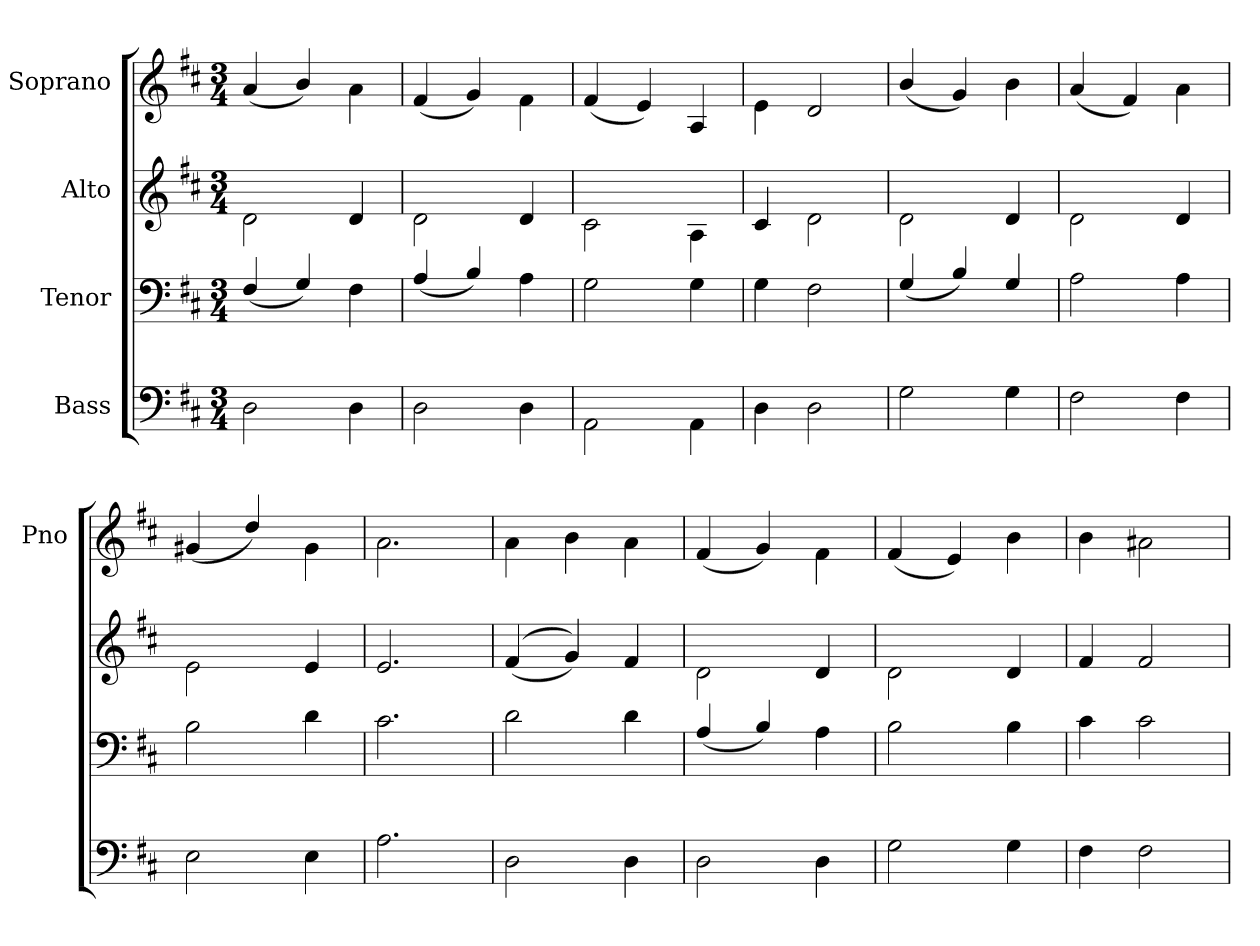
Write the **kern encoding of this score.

**kern	**kern	**kern	**kern
*part4	*part3	*part2	*part1
*staff4	*staff3	*staff2	*staff1
*I"Bass	*I"Tenor	*I"Alto	*I"Soprano
*	*	*	*I'Pno
*clefF4	*clefF4	*clefG2	*clefG2
*k[f#c#]	*k[f#c#]	*k[f#c#]	*k[f#c#]
*D:	*D:	*D:	*D:
*M3/4	*M3/4	*M3/4	*M3/4
=	=	=	=
2D\	(>4F#/	2d\	(>4a/
.	4G/)	.	4b/)
4D\	4F#\	4d/	4a\
=	=	=	=
2D\	(>4A/	2d\	(>4f#/
.	4B/)	.	4g/)
4D\	4A\	4d/	4f#\
=	=	=	=
2AA\	2G\	2c#\	(>4f#/
.	.	.	4e/)
4AA\	4G\	4A\	4A/
=	=	=	=
4D\	4G\	4c#/	4e\
2D\	2F#\	2d\	2d/
=	=	=	=
2G\	(>4G/	2d\	(>4b/
.	4B/)	.	4g/)
4G\	4G/	4d/	4b\
=	=	=	=
2F#\	2A\	2d\	(>4a/
.	.	.	4f#/)
4F#\	4A\	4d/	4a\
=	=	=	=
2E\	2B\	2e\	(>4g#X/
.	.	.	4dd/)
4E\	4d\	4e/	4g#\
=	=	=	=
2.A\	2.c#\	2.e/	2.a\
=	=	=	=
2D\	2d\	(<(>4f#/	4a\
.	.	4g/))	4b\
4D\	4d\	4f#/	4a\
=	=	=	=
2D\	(>4A/	2d\	(>4f#/
.	4B/)	.	4g/)
4D\	4A\	4d/	4f#\
=	=	=	=
2G\	2B\	2d\	(>4f#/
.	.	.	4e/)
4G\	4B\	4d/	4b\
=	=	=	=
4F#\	4c#\	4f#/	4b\
2F#\	2c#\	2f#/	2a#X\
=	=	=	=
*-	*-	*-	*-
